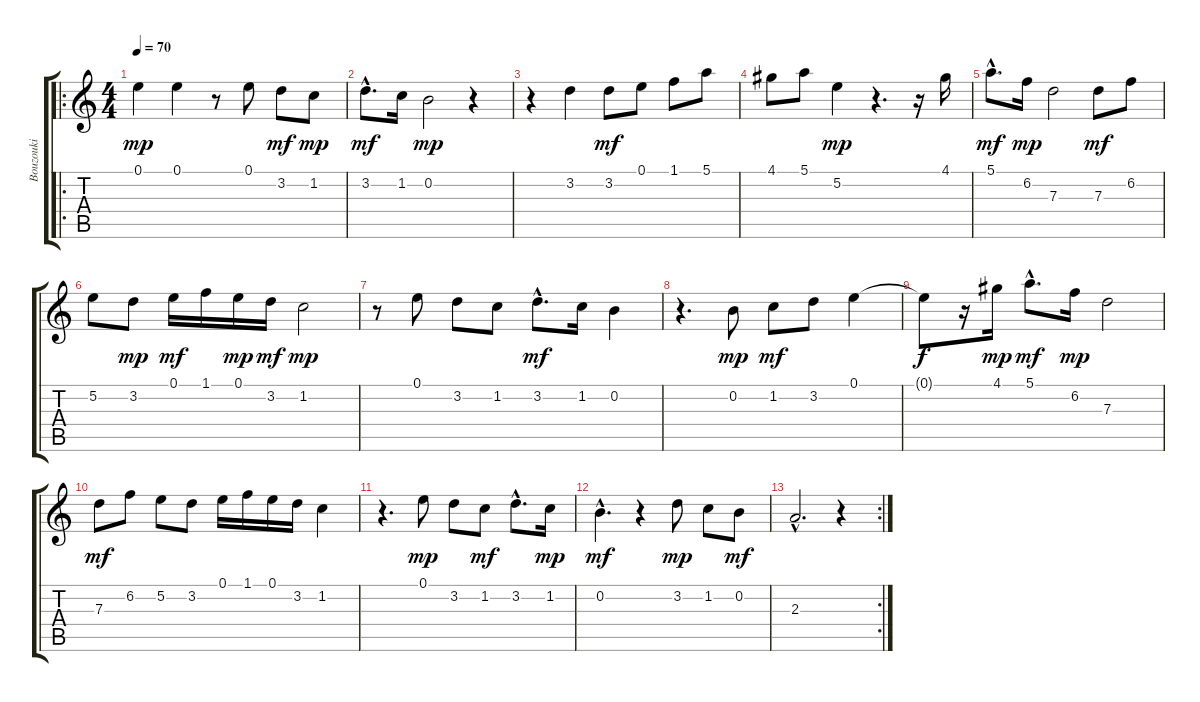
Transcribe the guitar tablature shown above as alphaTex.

\track ("Bouzouki" "Bouzouki") {instrument acousticguitarnylon}
\staff {score tabs}
\tuning (E4 B3 G3 D3 A2 E2) {hide}
\ro
\ts (4 4)
\tempo 70
\clef g2
\ks c
0.1.4{dy mp instrument acousticguitarnylon} 0.1.4 r.8 0.1.8 3.2.8{dy mf} 1.2.8{dy mp} |
3.2{hac}.8{d dy mf} 1.2.16 0.2.2{dy mp} r.4 |
r.4 3.2.4 3.2.8{dy mf} 0.1.8 1.1.8 5.1.8 |
4.1.8 5.1.8 5.2.4{dy mp} r.4{d} r.16 4.1.16 |
5.1{hac}.8{d dy mf} 6.2.16{dy mp} 7.3.2 7.3.8{dy mf} 6.2.8 |
5.2.8 3.2.8{dy mp} 0.1.16{dy mf} 1.1.16 0.1.16{dy mp} 3.2.16{dy mf} 1.2.2{dy mp} |
r.8 0.1.8 3.2.8 1.2.8 3.2{hac}.8{d dy mf} 1.2.16 0.2.4 |
r.4{d} 0.2.8{dy mp} 1.2.8{dy mf} 3.2.8 0.1.4 |
0.1{t}.8{dy f} r.16 4.1.16{dy mp} 5.1{hac}.8{d dy mf} 6.2.16{dy mp} 7.3.2 |
7.3.8{dy mf} 6.2.8 5.2.8 3.2.8 0.1.16 1.1.16 0.1.16 3.2.16 1.2.4 |
r.4{d} 0.1.8{dy mp} 3.2.8 1.2.8{dy mf} 3.2{hac}.8{d} 1.2.16{dy mp} |
0.2{hac}.4{d dy mf} r.4 3.2.8{dy mp} 1.2.8 0.2.8{dy mf} |
\rc 2
2.3{hac}.2{d} r.4
